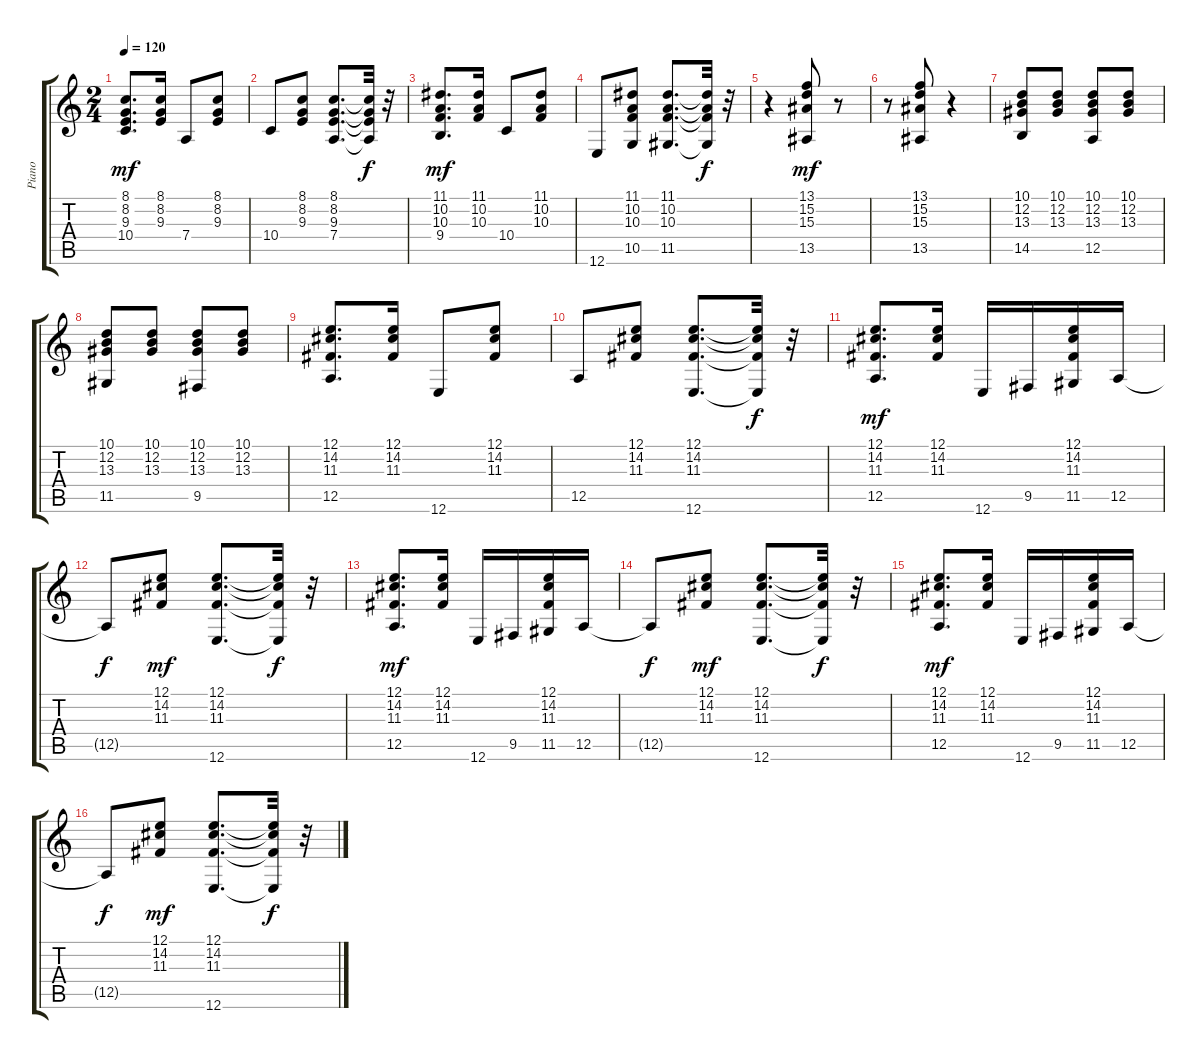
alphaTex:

\track ("Piano" "Piano") {instrument acousticgrandpiano}
\staff {score tabs}
\tuning (E4 B3 G3 D3 A2 E2) {hide}
\ts (2 4)
\tempo 120
\clef g2
\ks c
(8.1 8.2 9.3 10.4).8{d dy mf} (8.1 8.2 9.3).16 7.4.8 (8.1 8.2 9.3).8 |
10.4.8 (8.1 8.2 9.3).8 (8.1 8.2 9.3 7.4).8{d} (8.1{t} 8.2{t} 9.3{t} 7.4{t}).32{dy f} r.32 |
(11.1 10.2 10.3 9.4).8{d dy mf} (11.1 10.2 10.3).16 10.4.8 (11.1 10.2 10.3).8 |
12.6.8 (11.1 10.2 10.3 10.5).8 (11.1 10.2 10.3 11.5).8{d} (11.1{t} 10.2{t} 10.3{t} 11.5{t}).32{dy f} r.32 |
r.4 (13.1 15.2 15.3 13.5).8{dy mf} r.8 |
r.8 (13.1 15.2 15.3 13.5).8 r.4 |
(10.1 12.2 13.3 14.5).8 (10.1 12.2 13.3).8 (10.1 12.2 13.3 12.5).8 (10.1 12.2 13.3).8 |
(10.1 12.2 13.3 11.5).8 (10.1 12.2 13.3).8 (10.1 12.2 13.3 9.5).8 (10.1 12.2 13.3).8 |
(12.1 14.2 11.3 12.5).8{d} (12.1 14.2 11.3).16 12.6.8 (12.1 14.2 11.3).8 |
12.5.8 (12.1 14.2 11.3).8 (12.1 14.2 11.3 12.6).8{d} (12.1{t} 14.2{t} 11.3{t} 12.6{t}).32{dy f} r.32 |
(12.1 14.2 11.3 12.5).8{d dy mf} (12.1 14.2 11.3).16 12.6.16 9.5.16 (12.1 14.2 11.3 11.5).16 12.5.16 |
12.5{t}.8{dy f} (12.1 14.2 11.3).8{dy mf} (12.1 14.2 11.3 12.6).8{d} (12.1{t} 14.2{t} 11.3{t} 12.6{t}).32{dy f} r.32 |
(12.1 14.2 11.3 12.5).8{d dy mf} (12.1 14.2 11.3).16 12.6.16 9.5.16 (12.1 14.2 11.3 11.5).16 12.5.16 |
12.5{t}.8{dy f} (12.1 14.2 11.3).8{dy mf} (12.1 14.2 11.3 12.6).8{d} (12.1{t} 14.2{t} 11.3{t} 12.6{t}).32{dy f} r.32 |
(12.1 14.2 11.3 12.5).8{d dy mf} (12.1 14.2 11.3).16 12.6.16 9.5.16 (12.1 14.2 11.3 11.5).16 12.5.16 |
12.5{t}.8{dy f} (12.1 14.2 11.3).8{dy mf} (12.1 14.2 11.3 12.6).8{d} (12.1{t} 14.2{t} 11.3{t} 12.6{t}).32{dy f} r.32
